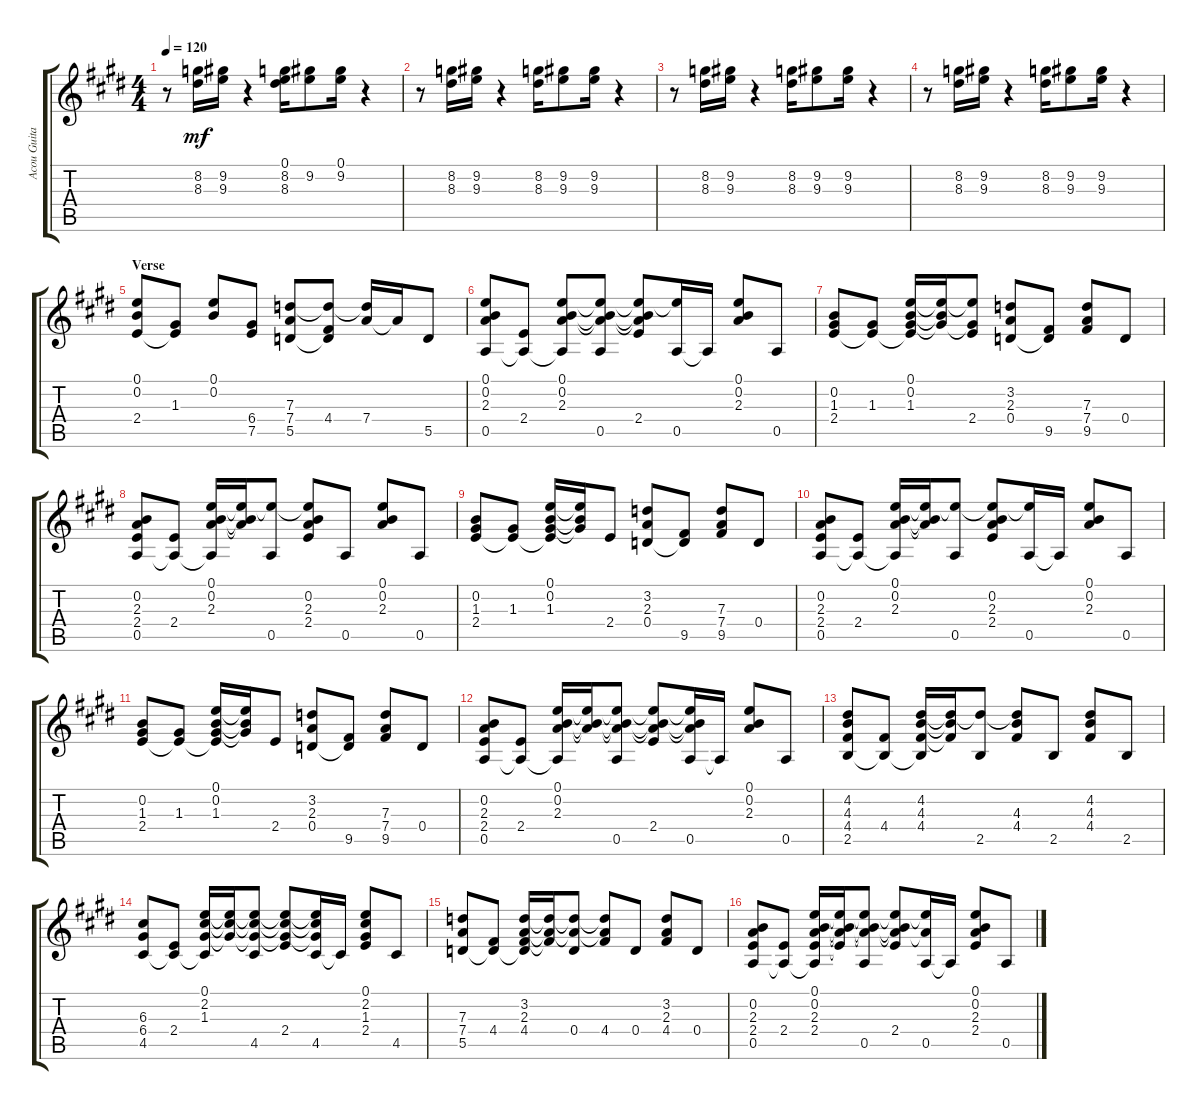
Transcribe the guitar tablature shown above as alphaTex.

\track ("Acou Guitar 2" "Acou Guita") {instrument acousticguitarnylon}
\staff {score tabs}
\tuning (E4 B3 G3 D3 A2 E2) {hide}
\ts (4 4)
\tempo 120
\clef g2
\ks c#minor
r.8{dy mf} (8.2 8.3).16 (9.2 9.3).16 r.4 (0.1 8.2 8.3).16 (0.1{t} 9.2).8 (0.1 9.2).16 r.4 |
r.8 (8.2 8.3).16 (9.2 9.3).16 r.4 (8.2 8.3).16 (9.2 9.3).8 (9.2 9.3).16 r.4 |
r.8 (8.2 8.3).16 (9.2 9.3).16 r.4 (8.2 8.3).16 (9.2 9.3).8 (9.2 9.3).16 r.4 |
r.8 (8.2 8.3).16 (9.2 9.3).16 r.4 (8.2 8.3).16 (9.2 9.3).8 (9.2 9.3).16 r.4 |
\section ("" "Verse")
(0.1 0.2 2.4).8 (1.3 2.4{t}).8 (0.1 0.2).8 (6.4 7.5).8 (7.3 7.4 5.5).8 (7.3{t} 4.4 5.5{t}).8 (7.3{t} 7.4).16 7.4{t}.16 5.5.8 |
(0.1 0.2 2.3 0.5).8 (2.4 0.5{t}).8 (0.1 0.2 2.3 0.5{t}).8 (0.1{t} 0.2{t} 2.3{t} 0.5).8 (0.1{t} 0.2{t} 2.3{t} 2.4).8 (0.1{t} 0.5).16 0.5{t}.16 (0.1 0.2 2.3).8 0.5.8 |
(0.2 1.3 2.4).8 (1.3 2.4{t}).8 (0.1 0.2 1.3 2.4{t}).16 (0.1{t} 0.2{t} 1.3{t}).16 (0.1{t} 1.3{t} 2.4).8 (3.2 2.3 0.4).8 (0.4{t} 9.5).8 (7.3 7.4 9.5).8 0.4.8 |
(0.2 2.3 2.4 0.5).8 (2.4 0.5{t}).8 (0.1 0.2 2.3 0.5{t}).16 (0.1{t} 0.2{t} 2.3{t}).16 (0.1{t} 0.5).8 (0.1{t} 0.2 2.3 2.4).8 0.5.8 (0.1 0.2 2.3).8 0.5.8 |
(0.2 1.3 2.4).8 (1.3 2.4{t}).8 (0.1 0.2 1.3 2.4{t}).16 (0.1{t} 0.2{t} 1.3{t}).16 2.4.8 (3.2 2.3 0.4).8 (0.4{t} 9.5).8 (7.3 7.4 9.5).8 0.4.8 |
(0.2 2.3 2.4 0.5).8 (2.4 0.5{t}).8 (0.1 0.2 2.3 0.5{t}).16 (0.1{t} 0.2{t} 2.3{t}).16 (0.1{t} 0.5).8 (0.1{t} 0.2 2.3 2.4).8 (0.1{t} 0.5).16 0.5{t}.16 (0.1 0.2 2.3).8 0.5.8 |
(0.2 1.3 2.4).8 (1.3 2.4{t}).8 (0.1 0.2 1.3 2.4{t}).16 (0.1{t} 0.2{t} 1.3{t}).16 2.4.8 (3.2 2.3 0.4).8 (0.4{t} 9.5).8 (7.3 7.4 9.5).8 0.4.8 |
(0.2 2.3 2.4 0.5).8 (2.4 0.5{t}).8 (0.1 0.2 2.3 0.5{t}).16 (0.1{t} 0.2{t} 2.3{t}).16 (0.1{t} 0.2{t} 2.3{t} 0.5).8 (0.1{t} 0.2{t} 2.3{t} 2.4).8 (0.1{t} 0.2{t} 2.3{t} 0.5).16 0.5{t}.16 (0.1 0.2 2.3).8 0.5.8 |
(4.2 4.3 4.4 2.5).8 (4.4 2.5{t}).8 (4.2 4.3 4.4 2.5{t}).16 (4.2{t} 4.3{t} 4.4{t}).16 (4.2{t} 2.5).8 (4.2{t} 4.3 4.4).8 2.5.8 (4.2 4.3 4.4).8 2.5.8 |
(6.3 6.4 4.5).8 (2.4 4.5{t}).8 (0.1 2.2 1.3 4.5{t}).16 (0.1{t} 2.2{t} 1.3{t}).16 (0.1{t} 2.2{t} 1.3{t} 4.5).8 (0.1{t} 2.2{t} 1.3{t} 2.4).8 (0.1{t} 2.2{t} 1.3{t} 4.5).16 4.5{t}.16 (0.1 2.2 1.3 2.4).8 4.5.8 |
(7.3 7.4 5.5).8 (4.4 5.5{t}).8 (3.2 2.3 4.4 5.5{t}).16 (3.2{t} 2.3{t} 4.4{t}).16 (3.2{t} 2.3{t} 0.4).8 (3.2{t} 2.3{t} 4.4).8 0.4.8 (3.2 2.3 4.4).8 0.4.8 |
(0.2 2.3 2.4 0.5).8 (2.4 0.5{t}).8 (0.1 0.2 2.3 2.4 0.5{t}).16 (0.1{t} 0.2{t} 2.3{t} 2.4{t}).16 (0.1{t} 0.2{t} 2.3{t} 0.5).8 (0.1{t} 0.2{t} 2.3{t} 2.4).8 (0.1{t} 2.3{t} 0.5).16 0.5{t}.16 (0.1 0.2 2.3 2.4).8 0.5.8
